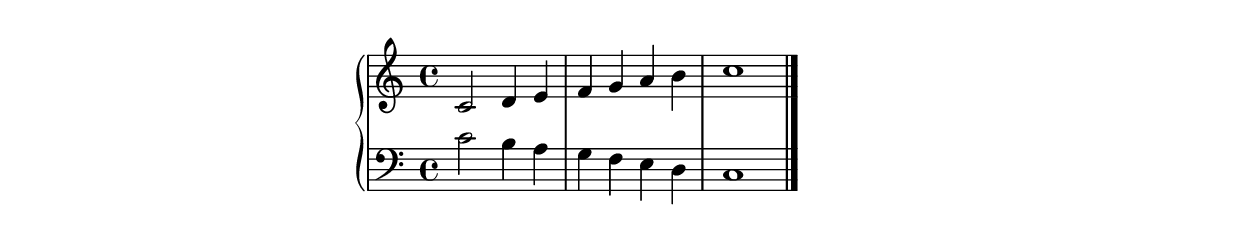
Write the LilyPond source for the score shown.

\version "2.11.0"

\paper {
  indent = 3\mm
  line-width = 3.6\in
  oddFooterMarkup = ##f
  oddHeaderMarkup = ##f
  bookTitleMarkup = ##f
  scoreTitleMarkup = ##f
}

\layout {
  \context {
    \Score
    \remove "Bar_number_engraver"
  }
}

\header {
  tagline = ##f
}

\score {
  \new PianoStaff <<
    \new Staff \relative c' { c2 d4 e f g a b c1 \bar"|."}
    \new Staff \relative c' { \clef F c2 b4 a g f e d c1 }
  >>
}
